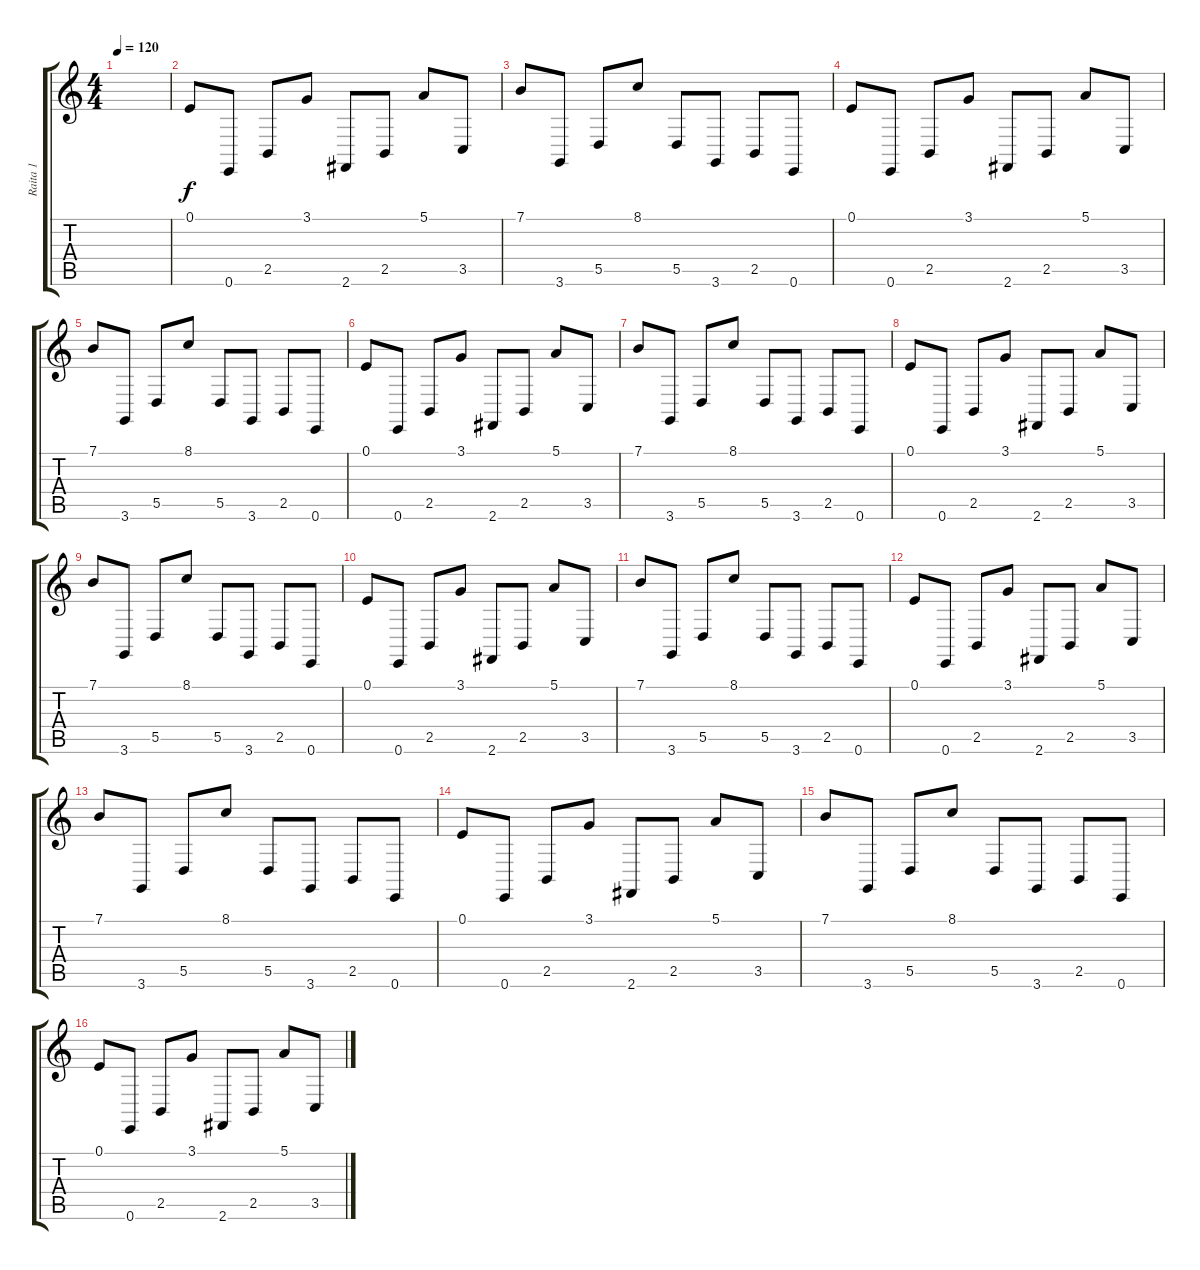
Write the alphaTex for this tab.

\track ("Raita 1" "Raita 1") {instrument churchorgan}
\staff {score tabs}
\tuning (E4 B3 G3 D3 A2 E2) {hide}
\ts (4 4)
\tempo 120
\clef g2
\ks c
|
0.1.8 0.6.8 2.5.8 3.1.8 2.6.8 2.5.8 5.1.8 3.5.8 |
7.1.8 3.6.8 5.5.8 8.1.8 5.5.8 3.6.8 2.5.8 0.6.8 |
0.1.8 0.6.8 2.5.8 3.1.8 2.6.8 2.5.8 5.1.8 3.5.8 |
7.1.8 3.6.8 5.5.8 8.1.8 5.5.8 3.6.8 2.5.8 0.6.8 |
0.1.8 0.6.8 2.5.8 3.1.8 2.6.8 2.5.8 5.1.8 3.5.8 |
7.1.8 3.6.8 5.5.8 8.1.8 5.5.8 3.6.8 2.5.8 0.6.8 |
0.1.8 0.6.8 2.5.8 3.1.8 2.6.8 2.5.8 5.1.8 3.5.8 |
7.1.8 3.6.8 5.5.8 8.1.8 5.5.8 3.6.8 2.5.8 0.6.8 |
0.1.8 0.6.8 2.5.8 3.1.8 2.6.8 2.5.8 5.1.8 3.5.8 |
7.1.8 3.6.8 5.5.8 8.1.8 5.5.8 3.6.8 2.5.8 0.6.8 |
0.1.8 0.6.8 2.5.8 3.1.8 2.6.8 2.5.8 5.1.8 3.5.8 |
7.1.8 3.6.8 5.5.8 8.1.8 5.5.8 3.6.8 2.5.8 0.6.8 |
0.1.8 0.6.8 2.5.8 3.1.8 2.6.8 2.5.8 5.1.8 3.5.8 |
7.1.8 3.6.8 5.5.8 8.1.8 5.5.8 3.6.8 2.5.8 0.6.8 |
0.1.8 0.6.8 2.5.8 3.1.8 2.6.8 2.5.8 5.1.8 3.5.8
